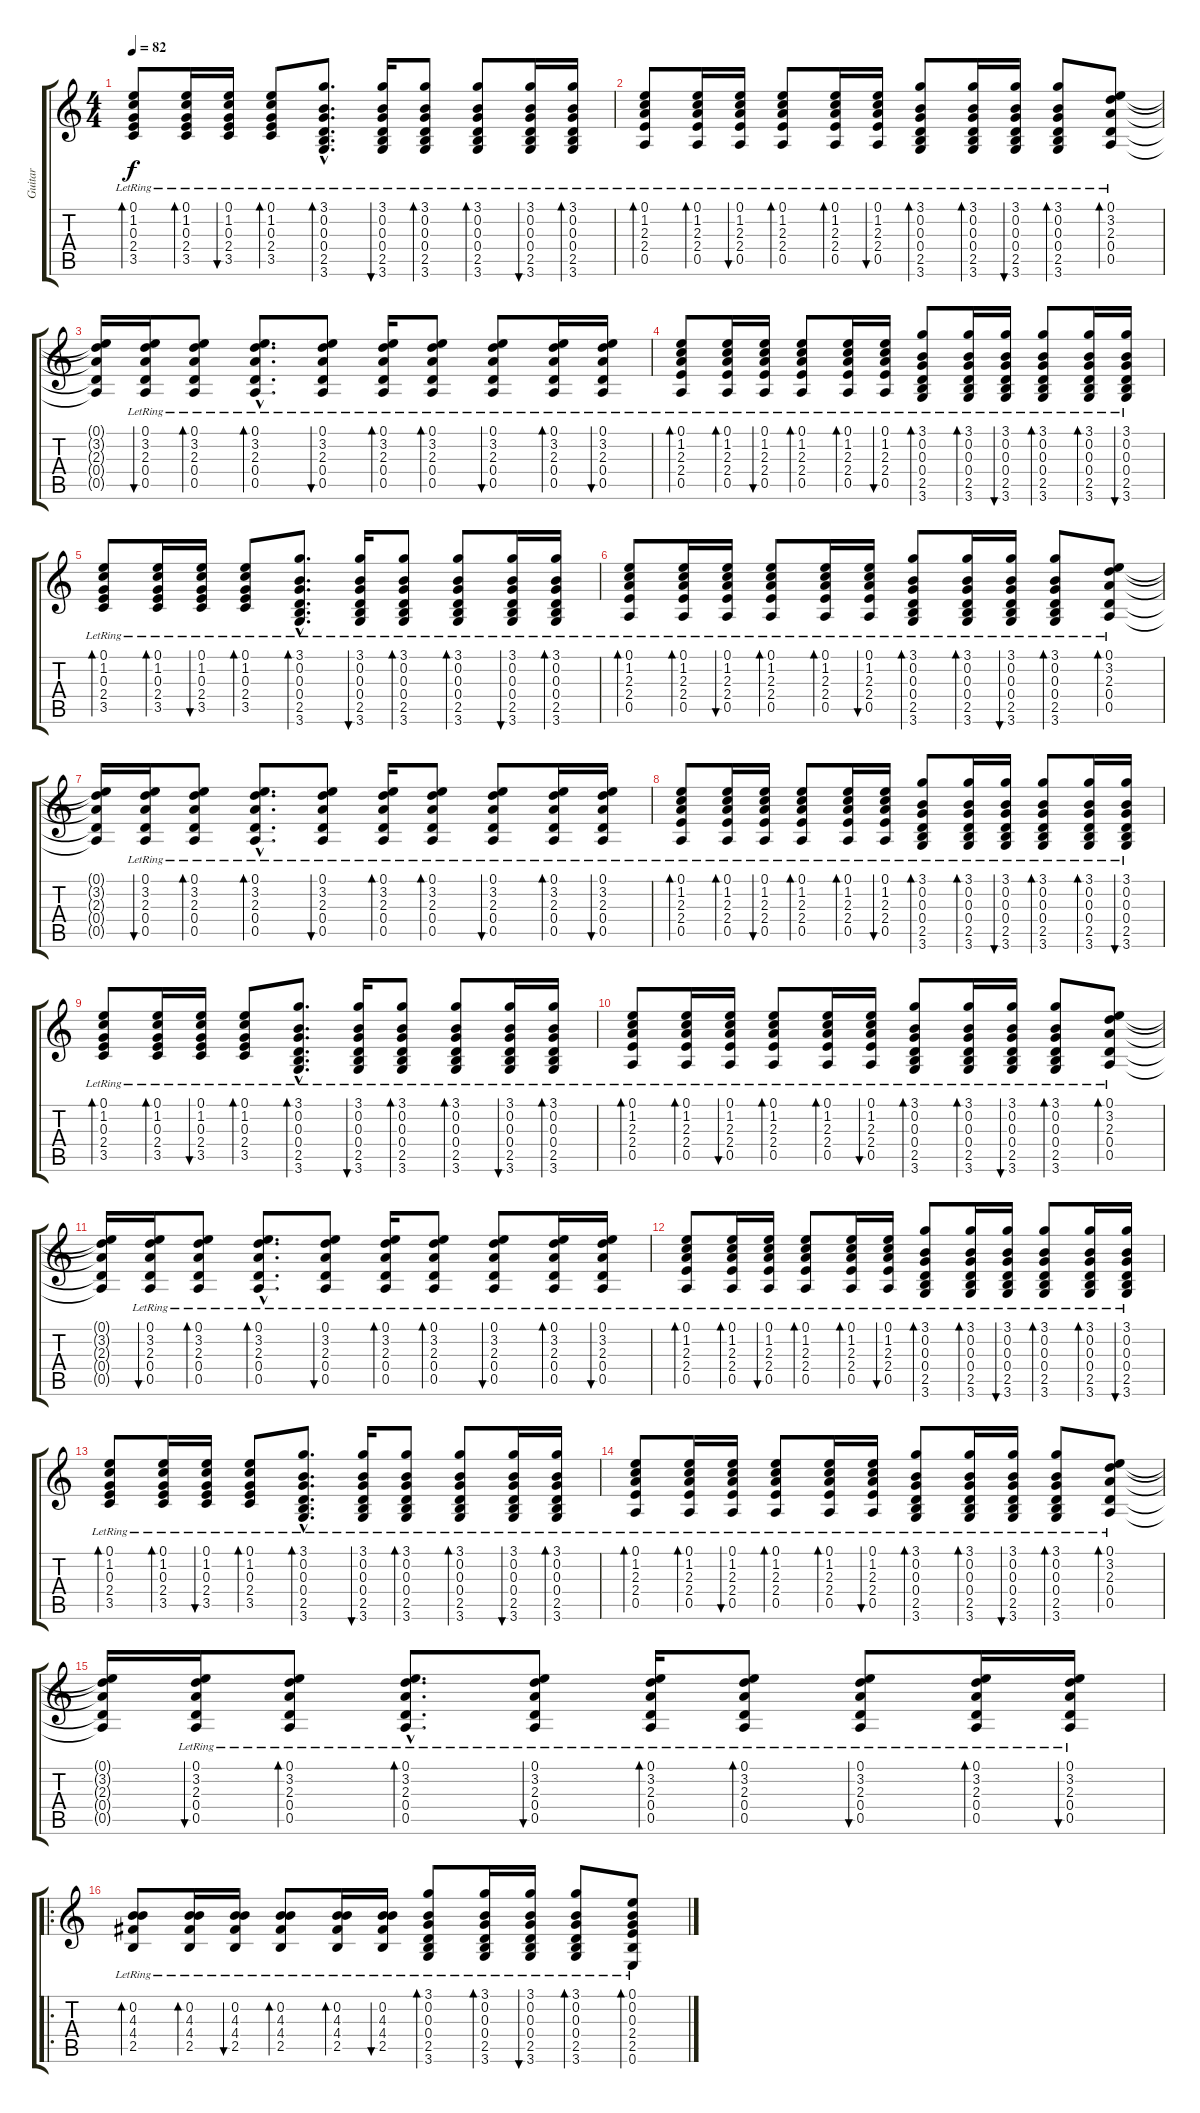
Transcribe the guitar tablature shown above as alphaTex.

\track ("Guitar" "Guitar") {instrument acousticguitarsteel}
\staff {score tabs}
\tuning (E4 B3 G3 D3 A2 E2) {hide}
\ts (4 4)
\tempo 82
\clef g2
\ks c
(0.1{lr} 1.2{lr} 0.3{lr} 2.4{lr} 3.5{lr}).8{bd 30 dy f} (0.1{lr} 1.2{lr} 0.3{lr} 2.4{lr} 3.5{lr}).16{bd 30} (0.1{lr} 1.2{lr} 0.3{lr} 2.4{lr} 3.5{lr}).16{bu 30} (0.1{lr} 1.2{lr} 0.3{lr} 2.4{lr} 3.5{lr}).8{bd 30} (3.1{hac lr} 0.2{hac lr} 0.3{hac lr} 0.4{hac lr} 2.5{hac lr} 3.6{hac lr}).8{d bd 30} (3.1{lr} 0.2{lr} 0.3{lr} 0.4{lr} 2.5{lr} 3.6{lr}).16{bu 30} (3.1{lr} 0.2{lr} 0.3{lr} 0.4{lr} 2.5{lr} 3.6{lr}).8{bd 30} (3.1{lr} 0.2{lr} 0.3{lr} 0.4{lr} 2.5{lr} 3.6{lr}).8{bd 30} (3.1{lr} 0.2{lr} 0.3{lr} 0.4{lr} 2.5{lr} 3.6{lr}).16{bu 30} (3.1{lr} 0.2{lr} 0.3{lr} 0.4{lr} 2.5{lr} 3.6{lr}).16{bd 30} |
(0.1{lr} 1.2{lr} 2.3{lr} 2.4{lr} 0.5{lr}).8{bd 30} (0.1{lr} 1.2{lr} 2.3{lr} 2.4{lr} 0.5{lr}).16{bd 30} (0.1{lr} 1.2{lr} 2.3{lr} 2.4{lr} 0.5{lr}).16{bu 30} (0.1{lr} 1.2{lr} 2.3{lr} 2.4{lr} 0.5{lr}).8{bd 30} (0.1{lr} 1.2{lr} 2.3{lr} 2.4{lr} 0.5{lr}).16{bd 30} (0.1{lr} 1.2{lr} 2.3{lr} 2.4{lr} 0.5{lr}).16{bu 30} (3.1{lr} 0.2{lr} 0.3{lr} 0.4{lr} 2.5{lr} 3.6{lr}).8{bd 30} (3.1{lr} 0.2{lr} 0.3{lr} 0.4{lr} 2.5{lr} 3.6{lr}).16{bd 30} (3.1{lr} 0.2{lr} 0.3{lr} 0.4{lr} 2.5{lr} 3.6{lr}).16{bu 30} (3.1{lr} 0.2{lr} 0.3{lr} 0.4{lr} 2.5{lr} 3.6{lr}).8{bd 30} (0.1{lr} 3.2{lr} 2.3{lr} 0.4{lr} 0.5{lr}).8{bd 60} |
(0.1{t} 3.2{t} 2.3{t} 0.4{t} 0.5{t}).16 (0.1{lr} 3.2{lr} 2.3{lr} 0.4{lr} 0.5{lr}).16{bu 60} (0.1{lr} 3.2{lr} 2.3{lr} 0.4{lr} 0.5{lr}).8{bd 60} (0.1{hac lr} 3.2{hac lr} 2.3{hac lr} 0.4{hac lr} 0.5{hac lr}).8{d bd 60} (0.1{lr} 3.2{lr} 2.3{lr} 0.4{lr} 0.5{lr}).8{bu 60} (0.1{lr} 3.2{lr} 2.3{lr} 0.4{lr} 0.5{lr}).16{bd 60} (0.1{lr} 3.2{lr} 2.3{lr} 0.4{lr} 0.5{lr}).8{bd 60} (0.1{lr} 3.2{lr} 2.3{lr} 0.4{lr} 0.5{lr}).8{bu 60} (0.1{lr} 3.2{lr} 2.3{lr} 0.4{lr} 0.5{lr}).16{bd 60} (0.1{lr} 3.2{lr} 2.3{lr} 0.4{lr} 0.5{lr}).16{bu 60} |
(0.1{lr} 1.2{lr} 2.3{lr} 2.4{lr} 0.5{lr}).8{bd 60} (0.1{lr} 1.2{lr} 2.3{lr} 2.4{lr} 0.5{lr}).16{bd 60} (0.1{lr} 1.2{lr} 2.3{lr} 2.4{lr} 0.5{lr}).16{bu 60} (0.1{lr} 1.2{lr} 2.3{lr} 2.4{lr} 0.5{lr}).8{bd 60} (0.1{lr} 1.2{lr} 2.3{lr} 2.4{lr} 0.5{lr}).16{bd 60} (0.1{lr} 1.2{lr} 2.3{lr} 2.4{lr} 0.5{lr}).16{bu 60} (3.1{lr} 0.2{lr} 0.3{lr} 0.4{lr} 2.5{lr} 3.6{lr}).8{bd 60} (3.1{lr} 0.2{lr} 0.3{lr} 0.4{lr} 2.5{lr} 3.6{lr}).16{bd 60} (3.1{lr} 0.2{lr} 0.3{lr} 0.4{lr} 2.5{lr} 3.6{lr}).16{bu 60} (3.1{lr} 0.2{lr} 0.3{lr} 0.4{lr} 2.5{lr} 3.6{lr}).8{bd 60} (3.1{lr} 0.2{lr} 0.3{lr} 0.4{lr} 2.5{lr} 3.6{lr}).16{bd 60} (3.1{lr} 0.2{lr} 0.3{lr} 0.4{lr} 2.5{lr} 3.6{lr}).16{bu 60} |
(0.1{lr} 1.2{lr} 0.3{lr} 2.4{lr} 3.5{lr}).8{bd 60} (0.1{lr} 1.2{lr} 0.3{lr} 2.4{lr} 3.5{lr}).16{bd 60} (0.1{lr} 1.2{lr} 0.3{lr} 2.4{lr} 3.5{lr}).16{bu 60} (0.1{lr} 1.2{lr} 0.3{lr} 2.4{lr} 3.5{lr}).8{bd 60} (3.1{hac lr} 0.2{hac lr} 0.3{hac lr} 0.4{hac lr} 2.5{hac lr} 3.6{hac lr}).8{d bd 60} (3.1{lr} 0.2{lr} 0.3{lr} 0.4{lr} 2.5{lr} 3.6{lr}).16{bu 60} (3.1{lr} 0.2{lr} 0.3{lr} 0.4{lr} 2.5{lr} 3.6{lr}).8{bd 60} (3.1{lr} 0.2{lr} 0.3{lr} 0.4{lr} 2.5{lr} 3.6{lr}).8{bd 60} (3.1{lr} 0.2{lr} 0.3{lr} 0.4{lr} 2.5{lr} 3.6{lr}).16{bu 60} (3.1{lr} 0.2{lr} 0.3{lr} 0.4{lr} 2.5{lr} 3.6{lr}).16{bd 60} |
(0.1{lr} 1.2{lr} 2.3{lr} 2.4{lr} 0.5{lr}).8{bd 60} (0.1{lr} 1.2{lr} 2.3{lr} 2.4{lr} 0.5{lr}).16{bd 60} (0.1{lr} 1.2{lr} 2.3{lr} 2.4{lr} 0.5{lr}).16{bu 60} (0.1{lr} 1.2{lr} 2.3{lr} 2.4{lr} 0.5{lr}).8{bd 60} (0.1{lr} 1.2{lr} 2.3{lr} 2.4{lr} 0.5{lr}).16{bd 60} (0.1{lr} 1.2{lr} 2.3{lr} 2.4{lr} 0.5{lr}).16{bu 60} (3.1{lr} 0.2{lr} 0.3{lr} 0.4{lr} 2.5{lr} 3.6{lr}).8{bd 60} (3.1{lr} 0.2{lr} 0.3{lr} 0.4{lr} 2.5{lr} 3.6{lr}).16{bd 60} (3.1{lr} 0.2{lr} 0.3{lr} 0.4{lr} 2.5{lr} 3.6{lr}).16{bu 60} (3.1{lr} 0.2{lr} 0.3{lr} 0.4{lr} 2.5{lr} 3.6{lr}).8{bd 60} (0.1{lr} 3.2{lr} 2.3{lr} 0.4{lr} 0.5{lr}).8{bd 60} |
(0.1{t} 3.2{t} 2.3{t} 0.4{t} 0.5{t}).16 (0.1{lr} 3.2{lr} 2.3{lr} 0.4{lr} 0.5{lr}).16{bu 60} (0.1{lr} 3.2{lr} 2.3{lr} 0.4{lr} 0.5{lr}).8{bd 60} (0.1{hac lr} 3.2{hac lr} 2.3{hac lr} 0.4{hac lr} 0.5{hac lr}).8{d bd 60} (0.1{lr} 3.2{lr} 2.3{lr} 0.4{lr} 0.5{lr}).8{bu 60} (0.1{lr} 3.2{lr} 2.3{lr} 0.4{lr} 0.5{lr}).16{bd 60} (0.1{lr} 3.2{lr} 2.3{lr} 0.4{lr} 0.5{lr}).8{bd 60} (0.1{lr} 3.2{lr} 2.3{lr} 0.4{lr} 0.5{lr}).8{bu 60} (0.1{lr} 3.2{lr} 2.3{lr} 0.4{lr} 0.5{lr}).16{bd 60} (0.1{lr} 3.2{lr} 2.3{lr} 0.4{lr} 0.5{lr}).16{bu 60} |
(0.1{lr} 1.2{lr} 2.3{lr} 2.4{lr} 0.5{lr}).8{bd 60} (0.1{lr} 1.2{lr} 2.3{lr} 2.4{lr} 0.5{lr}).16{bd 60} (0.1{lr} 1.2{lr} 2.3{lr} 2.4{lr} 0.5{lr}).16{bu 60} (0.1{lr} 1.2{lr} 2.3{lr} 2.4{lr} 0.5{lr}).8{bd 60} (0.1{lr} 1.2{lr} 2.3{lr} 2.4{lr} 0.5{lr}).16{bd 60} (0.1{lr} 1.2{lr} 2.3{lr} 2.4{lr} 0.5{lr}).16{bu 60} (3.1{lr} 0.2{lr} 0.3{lr} 0.4{lr} 2.5{lr} 3.6{lr}).8{bd 60} (3.1{lr} 0.2{lr} 0.3{lr} 0.4{lr} 2.5{lr} 3.6{lr}).16{bd 60} (3.1{lr} 0.2{lr} 0.3{lr} 0.4{lr} 2.5{lr} 3.6{lr}).16{bu 60} (3.1{lr} 0.2{lr} 0.3{lr} 0.4{lr} 2.5{lr} 3.6{lr}).8{bd 60} (3.1{lr} 0.2{lr} 0.3{lr} 0.4{lr} 2.5{lr} 3.6{lr}).16{bd 60} (3.1{lr} 0.2{lr} 0.3{lr} 0.4{lr} 2.5{lr} 3.6{lr}).16{bu 60} |
(0.1{lr} 1.2{lr} 0.3{lr} 2.4{lr} 3.5{lr}).8{bd 60} (0.1{lr} 1.2{lr} 0.3{lr} 2.4{lr} 3.5{lr}).16{bd 60} (0.1{lr} 1.2{lr} 0.3{lr} 2.4{lr} 3.5{lr}).16{bu 60} (0.1{lr} 1.2{lr} 0.3{lr} 2.4{lr} 3.5{lr}).8{bd 60} (3.1{hac lr} 0.2{hac lr} 0.3{hac lr} 0.4{hac lr} 2.5{hac lr} 3.6{hac lr}).8{d bd 60} (3.1{lr} 0.2{lr} 0.3{lr} 0.4{lr} 2.5{lr} 3.6{lr}).16{bu 60} (3.1{lr} 0.2{lr} 0.3{lr} 0.4{lr} 2.5{lr} 3.6{lr}).8{bd 60} (3.1{lr} 0.2{lr} 0.3{lr} 0.4{lr} 2.5{lr} 3.6{lr}).8{bd 60} (3.1{lr} 0.2{lr} 0.3{lr} 0.4{lr} 2.5{lr} 3.6{lr}).16{bu 60} (3.1{lr} 0.2{lr} 0.3{lr} 0.4{lr} 2.5{lr} 3.6{lr}).16{bd 60} |
(0.1{lr} 1.2{lr} 2.3{lr} 2.4{lr} 0.5{lr}).8{bd 60} (0.1{lr} 1.2{lr} 2.3{lr} 2.4{lr} 0.5{lr}).16{bd 60} (0.1{lr} 1.2{lr} 2.3{lr} 2.4{lr} 0.5{lr}).16{bu 60} (0.1{lr} 1.2{lr} 2.3{lr} 2.4{lr} 0.5{lr}).8{bd 60} (0.1{lr} 1.2{lr} 2.3{lr} 2.4{lr} 0.5{lr}).16{bd 60} (0.1{lr} 1.2{lr} 2.3{lr} 2.4{lr} 0.5{lr}).16{bu 60} (3.1{lr} 0.2{lr} 0.3{lr} 0.4{lr} 2.5{lr} 3.6{lr}).8{bd 60} (3.1{lr} 0.2{lr} 0.3{lr} 0.4{lr} 2.5{lr} 3.6{lr}).16{bd 60} (3.1{lr} 0.2{lr} 0.3{lr} 0.4{lr} 2.5{lr} 3.6{lr}).16{bu 60} (3.1{lr} 0.2{lr} 0.3{lr} 0.4{lr} 2.5{lr} 3.6{lr}).8{bd 60} (0.1{lr} 3.2{lr} 2.3{lr} 0.4{lr} 0.5{lr}).8{bd 60} |
(0.1{t} 3.2{t} 2.3{t} 0.4{t} 0.5{t}).16 (0.1{lr} 3.2{lr} 2.3{lr} 0.4{lr} 0.5{lr}).16{bu 60} (0.1{lr} 3.2{lr} 2.3{lr} 0.4{lr} 0.5{lr}).8{bd 60} (0.1{hac lr} 3.2{hac lr} 2.3{hac lr} 0.4{hac lr} 0.5{hac lr}).8{d bd 60} (0.1{lr} 3.2{lr} 2.3{lr} 0.4{lr} 0.5{lr}).8{bu 60} (0.1{lr} 3.2{lr} 2.3{lr} 0.4{lr} 0.5{lr}).16{bd 60} (0.1{lr} 3.2{lr} 2.3{lr} 0.4{lr} 0.5{lr}).8{bd 60} (0.1{lr} 3.2{lr} 2.3{lr} 0.4{lr} 0.5{lr}).8{bu 60} (0.1{lr} 3.2{lr} 2.3{lr} 0.4{lr} 0.5{lr}).16{bd 60} (0.1{lr} 3.2{lr} 2.3{lr} 0.4{lr} 0.5{lr}).16{bu 60} |
(0.1{lr} 1.2{lr} 2.3{lr} 2.4{lr} 0.5{lr}).8{bd 60} (0.1{lr} 1.2{lr} 2.3{lr} 2.4{lr} 0.5{lr}).16{bd 60} (0.1{lr} 1.2{lr} 2.3{lr} 2.4{lr} 0.5{lr}).16{bu 60} (0.1{lr} 1.2{lr} 2.3{lr} 2.4{lr} 0.5{lr}).8{bd 60} (0.1{lr} 1.2{lr} 2.3{lr} 2.4{lr} 0.5{lr}).16{bd 60} (0.1{lr} 1.2{lr} 2.3{lr} 2.4{lr} 0.5{lr}).16{bu 60} (3.1{lr} 0.2{lr} 0.3{lr} 0.4{lr} 2.5{lr} 3.6{lr}).8{bd 60} (3.1{lr} 0.2{lr} 0.3{lr} 0.4{lr} 2.5{lr} 3.6{lr}).16{bd 60} (3.1{lr} 0.2{lr} 0.3{lr} 0.4{lr} 2.5{lr} 3.6{lr}).16{bu 60} (3.1{lr} 0.2{lr} 0.3{lr} 0.4{lr} 2.5{lr} 3.6{lr}).8{bd 60} (3.1{lr} 0.2{lr} 0.3{lr} 0.4{lr} 2.5{lr} 3.6{lr}).16{bd 60} (3.1{lr} 0.2{lr} 0.3{lr} 0.4{lr} 2.5{lr} 3.6{lr}).16{bu 60} |
(0.1{lr} 1.2{lr} 0.3{lr} 2.4{lr} 3.5{lr}).8{bd 60} (0.1{lr} 1.2{lr} 0.3{lr} 2.4{lr} 3.5{lr}).16{bd 60} (0.1{lr} 1.2{lr} 0.3{lr} 2.4{lr} 3.5{lr}).16{bu 60} (0.1{lr} 1.2{lr} 0.3{lr} 2.4{lr} 3.5{lr}).8{bd 60} (3.1{hac lr} 0.2{hac lr} 0.3{hac lr} 0.4{hac lr} 2.5{hac lr} 3.6{hac lr}).8{d bd 60} (3.1{lr} 0.2{lr} 0.3{lr} 0.4{lr} 2.5{lr} 3.6{lr}).16{bu 60} (3.1{lr} 0.2{lr} 0.3{lr} 0.4{lr} 2.5{lr} 3.6{lr}).8{bd 60} (3.1{lr} 0.2{lr} 0.3{lr} 0.4{lr} 2.5{lr} 3.6{lr}).8{bd 60} (3.1{lr} 0.2{lr} 0.3{lr} 0.4{lr} 2.5{lr} 3.6{lr}).16{bu 60} (3.1{lr} 0.2{lr} 0.3{lr} 0.4{lr} 2.5{lr} 3.6{lr}).16{bd 60} |
(0.1{lr} 1.2{lr} 2.3{lr} 2.4{lr} 0.5{lr}).8{bd 60} (0.1{lr} 1.2{lr} 2.3{lr} 2.4{lr} 0.5{lr}).16{bd 60} (0.1{lr} 1.2{lr} 2.3{lr} 2.4{lr} 0.5{lr}).16{bu 60} (0.1{lr} 1.2{lr} 2.3{lr} 2.4{lr} 0.5{lr}).8{bd 60} (0.1{lr} 1.2{lr} 2.3{lr} 2.4{lr} 0.5{lr}).16{bd 60} (0.1{lr} 1.2{lr} 2.3{lr} 2.4{lr} 0.5{lr}).16{bu 60} (3.1{lr} 0.2{lr} 0.3{lr} 0.4{lr} 2.5{lr} 3.6{lr}).8{bd 60} (3.1{lr} 0.2{lr} 0.3{lr} 0.4{lr} 2.5{lr} 3.6{lr}).16{bd 60} (3.1{lr} 0.2{lr} 0.3{lr} 0.4{lr} 2.5{lr} 3.6{lr}).16{bu 60} (3.1{lr} 0.2{lr} 0.3{lr} 0.4{lr} 2.5{lr} 3.6{lr}).8{bd 60} (0.1{lr} 3.2{lr} 2.3{lr} 0.4{lr} 0.5{lr}).8{bd 60} |
(0.1{t} 3.2{t} 2.3{t} 0.4{t} 0.5{t}).16 (0.1{lr} 3.2{lr} 2.3{lr} 0.4{lr} 0.5{lr}).16{bu 60} (0.1{lr} 3.2{lr} 2.3{lr} 0.4{lr} 0.5{lr}).8{bd 60} (0.1{hac lr} 3.2{hac lr} 2.3{hac lr} 0.4{hac lr} 0.5{hac lr}).8{d bd 60} (0.1{lr} 3.2{lr} 2.3{lr} 0.4{lr} 0.5{lr}).8{bu 60} (0.1{lr} 3.2{lr} 2.3{lr} 0.4{lr} 0.5{lr}).16{bd 60} (0.1{lr} 3.2{lr} 2.3{lr} 0.4{lr} 0.5{lr}).8{bd 60} (0.1{lr} 3.2{lr} 2.3{lr} 0.4{lr} 0.5{lr}).8{bu 60} (0.1{lr} 3.2{lr} 2.3{lr} 0.4{lr} 0.5{lr}).16{bd 60} (0.1{lr} 3.2{lr} 2.3{lr} 0.4{lr} 0.5{lr}).16{bu 60} |
\ro
(0.2{lr} 4.3{lr} 4.4{lr} 2.5{lr}).8{bd 60} (0.2{lr} 4.3{lr} 4.4{lr} 2.5{lr}).16{bd 60} (0.2{lr} 4.3{lr} 4.4{lr} 2.5{lr}).16{bu 60} (0.2{lr} 4.3{lr} 4.4{lr} 2.5{lr}).8{bd 60} (0.2{lr} 4.3{lr} 4.4{lr} 2.5{lr}).16{bd 60} (0.2{lr} 4.3{lr} 4.4{lr} 2.5{lr}).16{bu 60} (3.1{lr} 0.2{lr} 0.3{lr} 0.4{lr} 2.5{lr} 3.6{lr}).8{bd 60} (3.1{lr} 0.2{lr} 0.3{lr} 0.4{lr} 2.5{lr} 3.6{lr}).16{bd 60} (3.1{lr} 0.2{lr} 0.3{lr} 0.4{lr} 2.5{lr} 3.6{lr}).16{bu 60} (3.1{lr} 0.2{lr} 0.3{lr} 0.4{lr} 2.5{lr} 3.6{lr}).8{bd 60} (0.1{lr} 0.2{lr} 0.3{lr} 2.4{lr} 2.5{lr} 0.6{lr}).8{bd 60}
